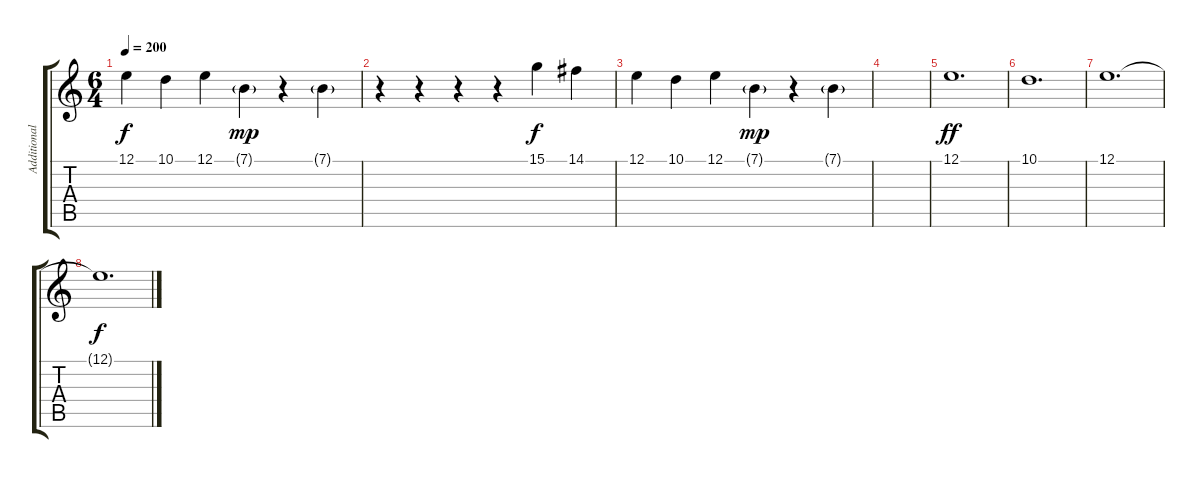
\track ("Additional Strings" "Additional") {instrument ocarina}
\staff {score tabs}
\tuning (E4 B3 G3 D3 A2 E2) {hide}
\ts (6 4)
\tempo 200
\clef g2
\ks c
12.1.4{dy f} 10.1.4 12.1.4 7.1{g}.4{dy mp} r.4 7.1{g}.4 |
r.4 r.4 r.4 r.4 15.1.4{dy f} 14.1.4 |
12.1.4 10.1.4 12.1.4 7.1{g}.4{dy mp} r.4 7.1{g}.4 |
|
12.1.1{d dy ff volume 6} |
10.1.1{d} |
12.1.1{d volume 10} |
12.1{t}.1{d dy f volume 8}
